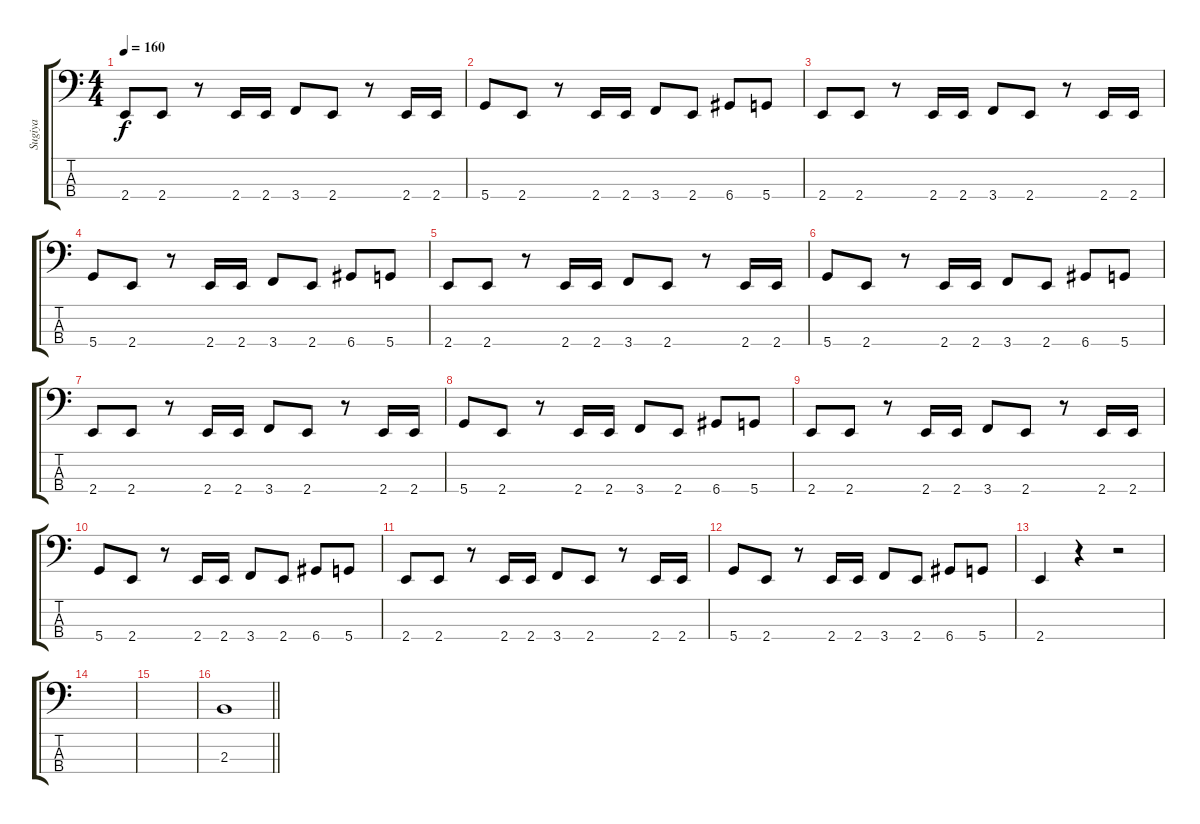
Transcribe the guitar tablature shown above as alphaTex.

\track ("Sugiya" "Sugiya") {instrument electricbasspick}
\staff {score tabs}
\tuning (G2 D2 A1 D1) {hide}
\ts (4 4)
\tempo 160
\clef f4
\ks c
2.4.8{dy f} 2.4.8 r.8 2.4.16 2.4.16 3.4.8 2.4.8 r.8 2.4.16 2.4.16 |
5.4.8 2.4.8 r.8 2.4.16 2.4.16 3.4.8 2.4.8 6.4.8 5.4.8 |
2.4.8 2.4.8 r.8 2.4.16 2.4.16 3.4.8 2.4.8 r.8 2.4.16 2.4.16 |
5.4.8 2.4.8 r.8 2.4.16 2.4.16 3.4.8 2.4.8 6.4.8 5.4.8 |
2.4.8 2.4.8 r.8 2.4.16 2.4.16 3.4.8 2.4.8 r.8 2.4.16 2.4.16 |
5.4.8 2.4.8 r.8 2.4.16 2.4.16 3.4.8 2.4.8 6.4.8 5.4.8 |
2.4.8 2.4.8 r.8 2.4.16 2.4.16 3.4.8 2.4.8 r.8 2.4.16 2.4.16 |
5.4.8 2.4.8 r.8 2.4.16 2.4.16 3.4.8 2.4.8 6.4.8 5.4.8 |
2.4.8 2.4.8 r.8 2.4.16 2.4.16 3.4.8 2.4.8 r.8 2.4.16 2.4.16 |
5.4.8 2.4.8 r.8 2.4.16 2.4.16 3.4.8 2.4.8 6.4.8 5.4.8 |
2.4.8 2.4.8 r.8 2.4.16 2.4.16 3.4.8 2.4.8 r.8 2.4.16 2.4.16 |
5.4.8 2.4.8 r.8 2.4.16 2.4.16 3.4.8 2.4.8 6.4.8 5.4.8 |
2.4.4 r.4 r.2 |
|
|
\barLineRight lightlight
2.3.1
